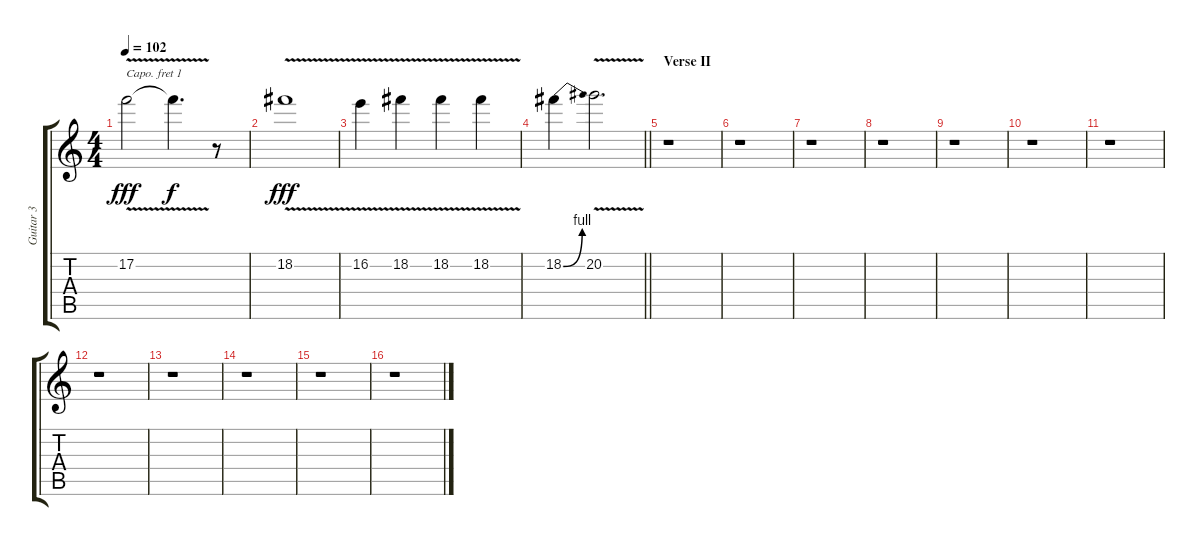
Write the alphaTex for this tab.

\track ("Guitar 3" "Guitar 3") {instrument distortionguitar}
\staff {score tabs}
\capo 1
\tuning (E4 B3 G3 D3 A2 E2) {hide}
\ts (4 4)
\tempo 102
\clef g2
\ks c
17.2{v}.2{dy fff} 17.2{t}.4{d dy f} r.8 |
18.2{v}.1{dy fff} |
16.2{v}.4 18.2{v}.4 18.2{v}.4 18.2{v}.4 |
\barLineRight lightlight
18.2{be (bend 0 0 60 4)}.4 20.2{v}.2{d} |
\section ("" "Verse II")
r.1 |
r.1 |
r.1 |
r.1 |
r.1 |
r.1 |
r.1 |
r.1 |
r.1 |
r.1 |
r.1 |
r.1
